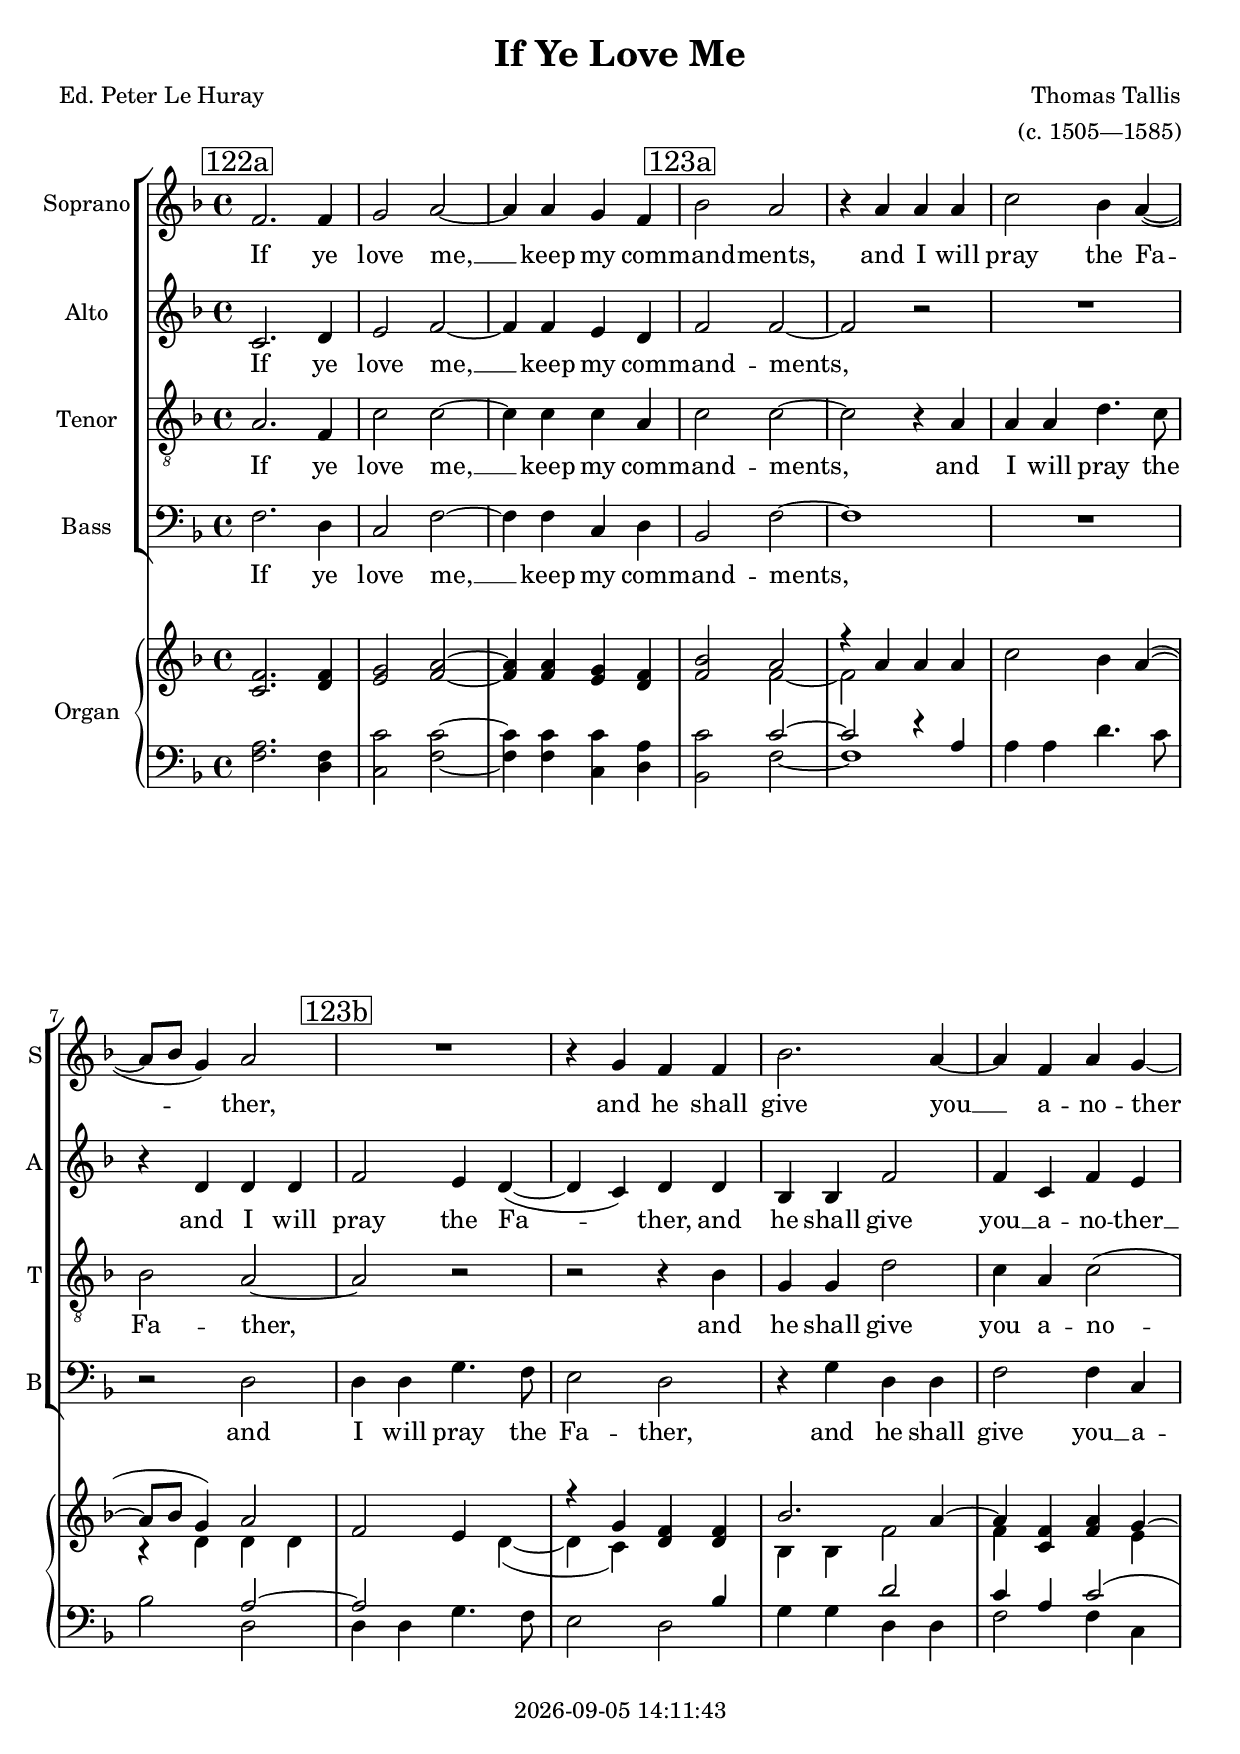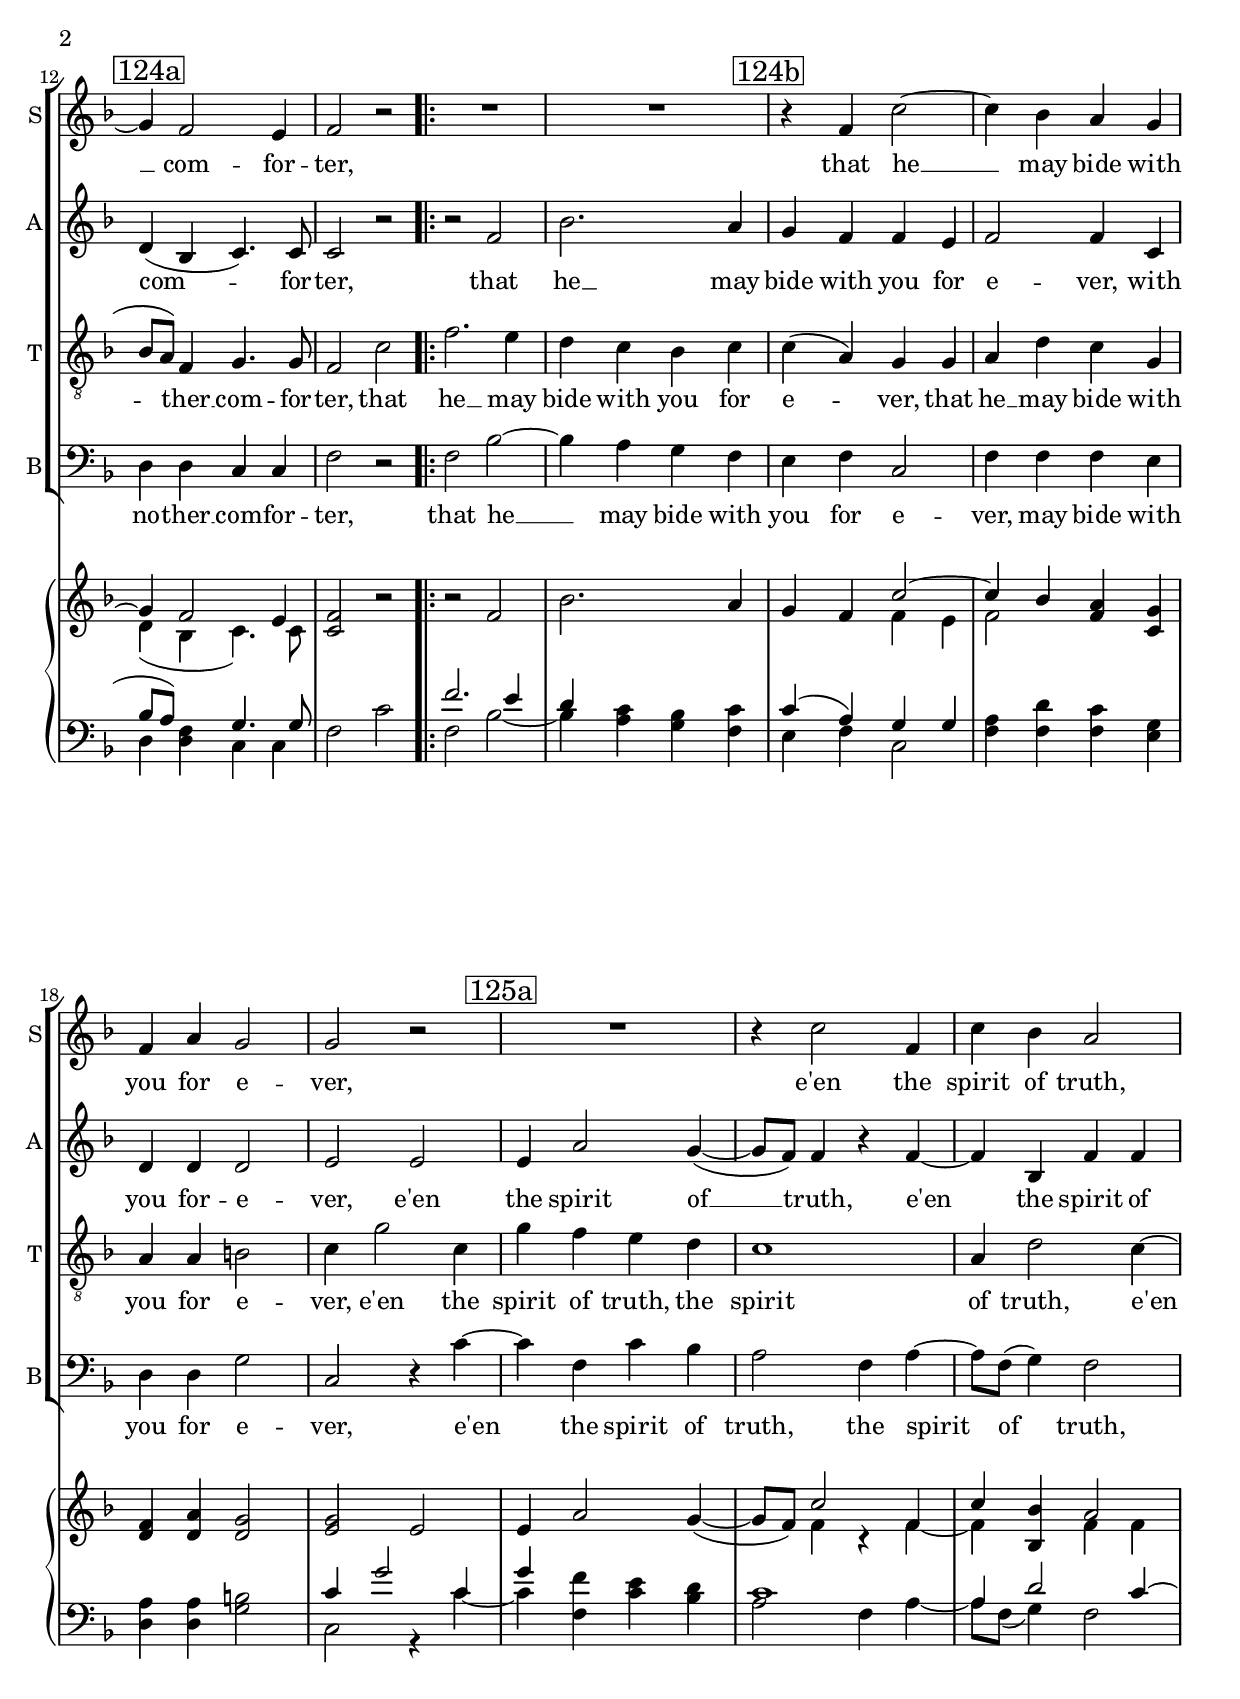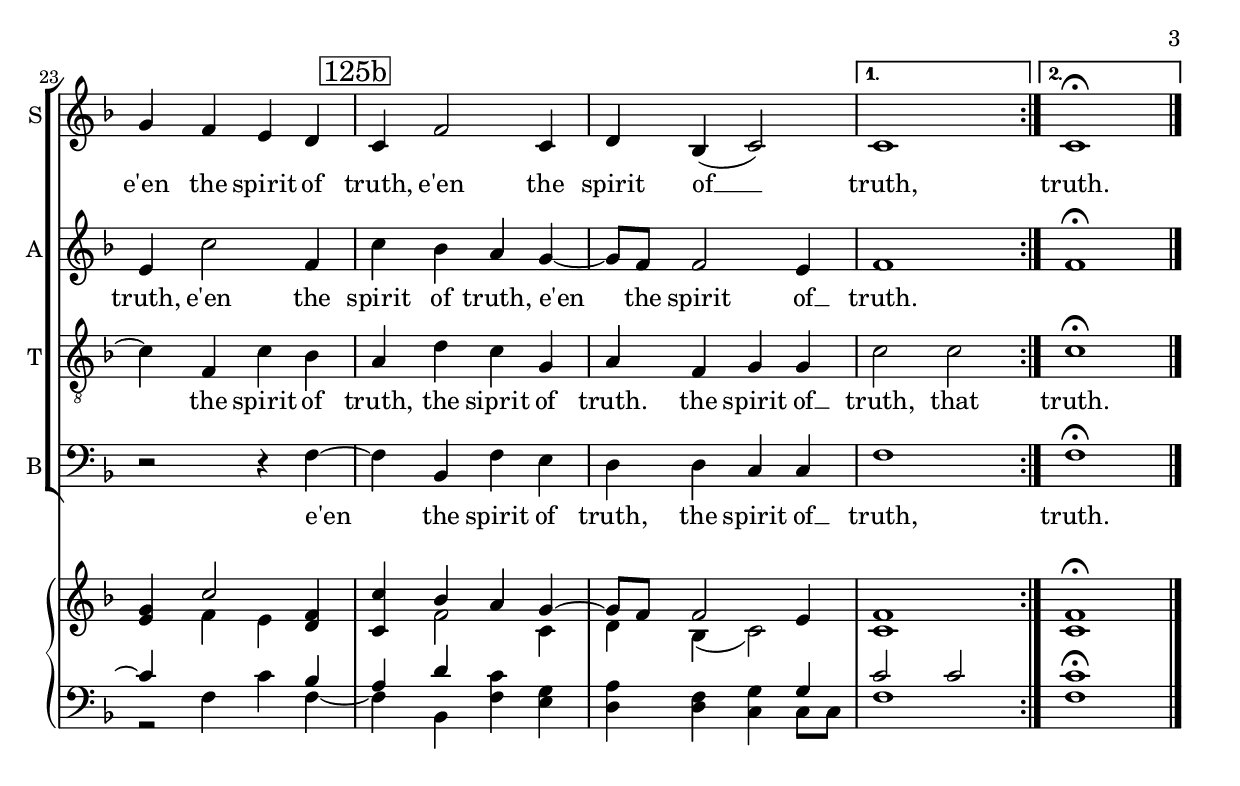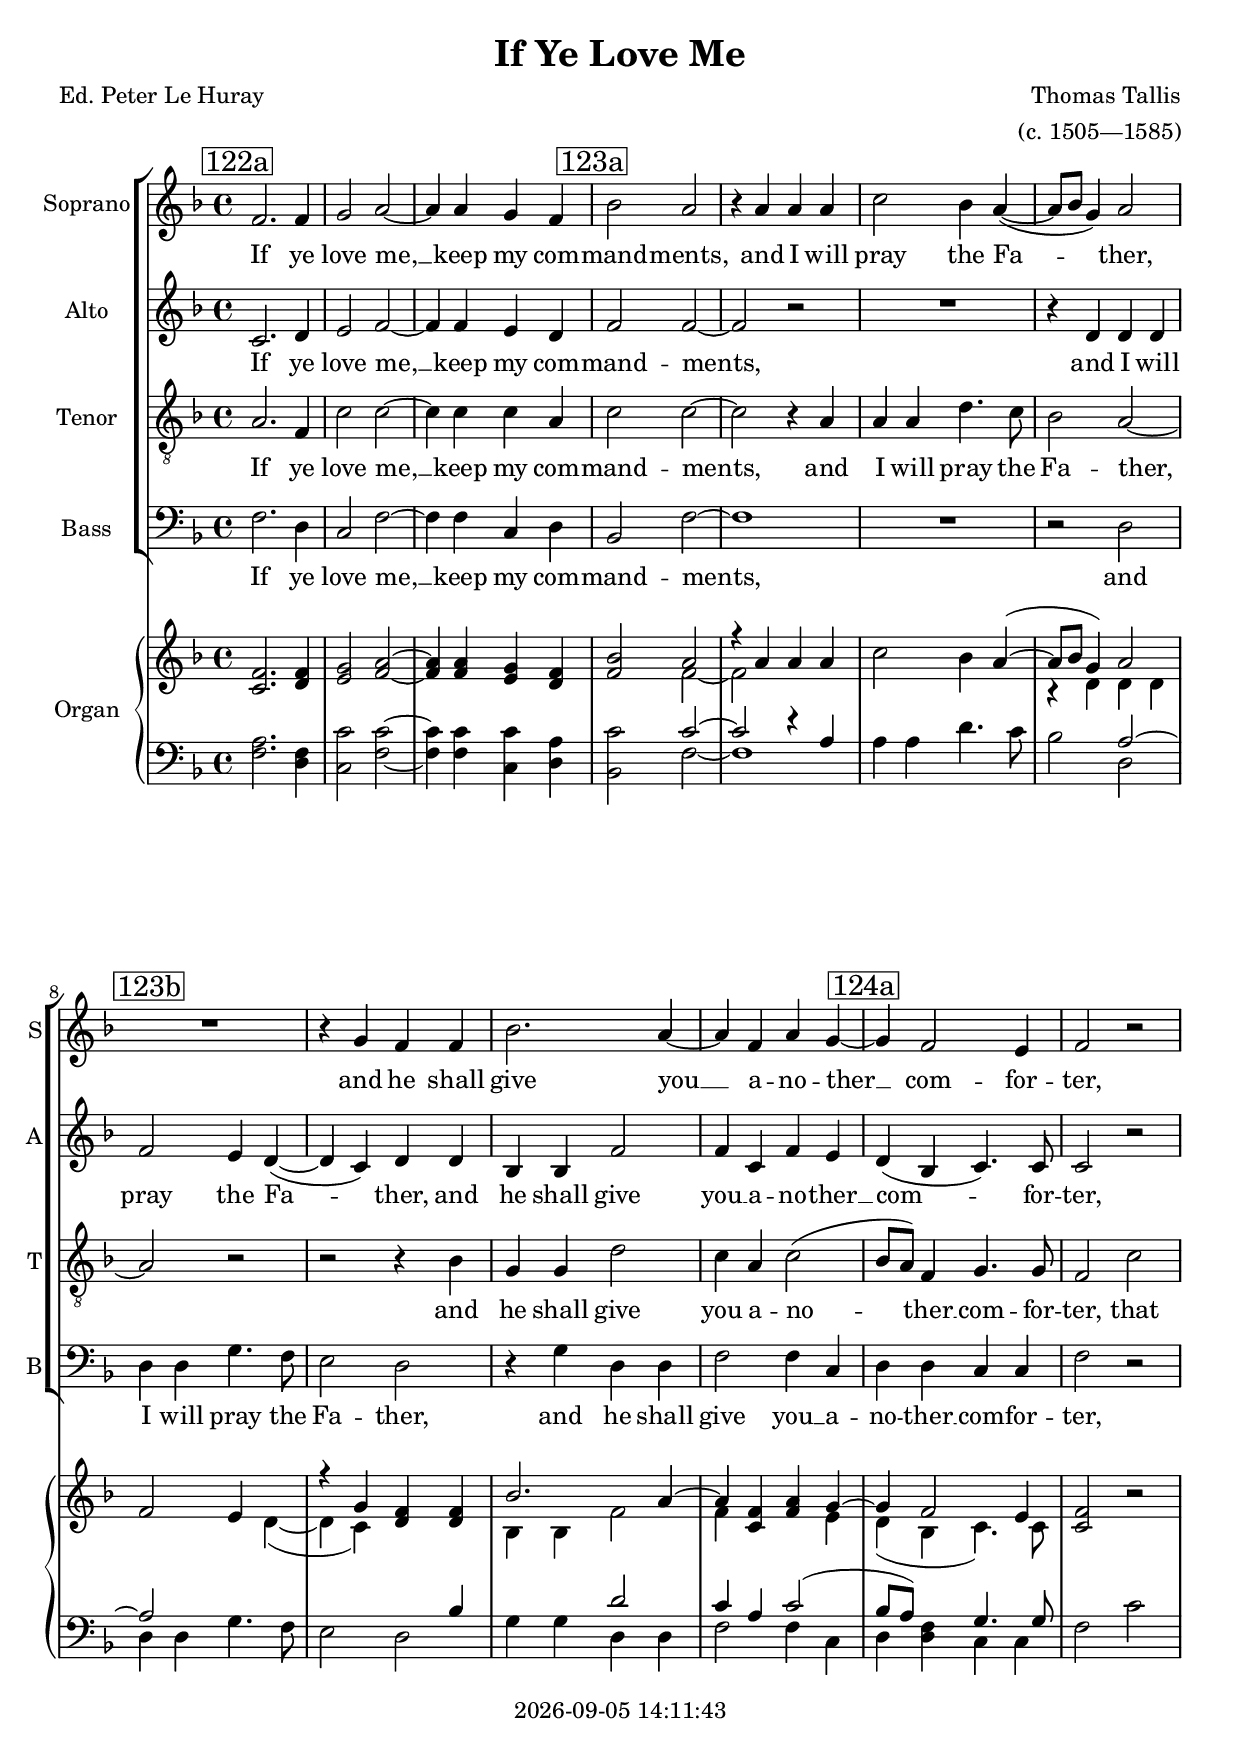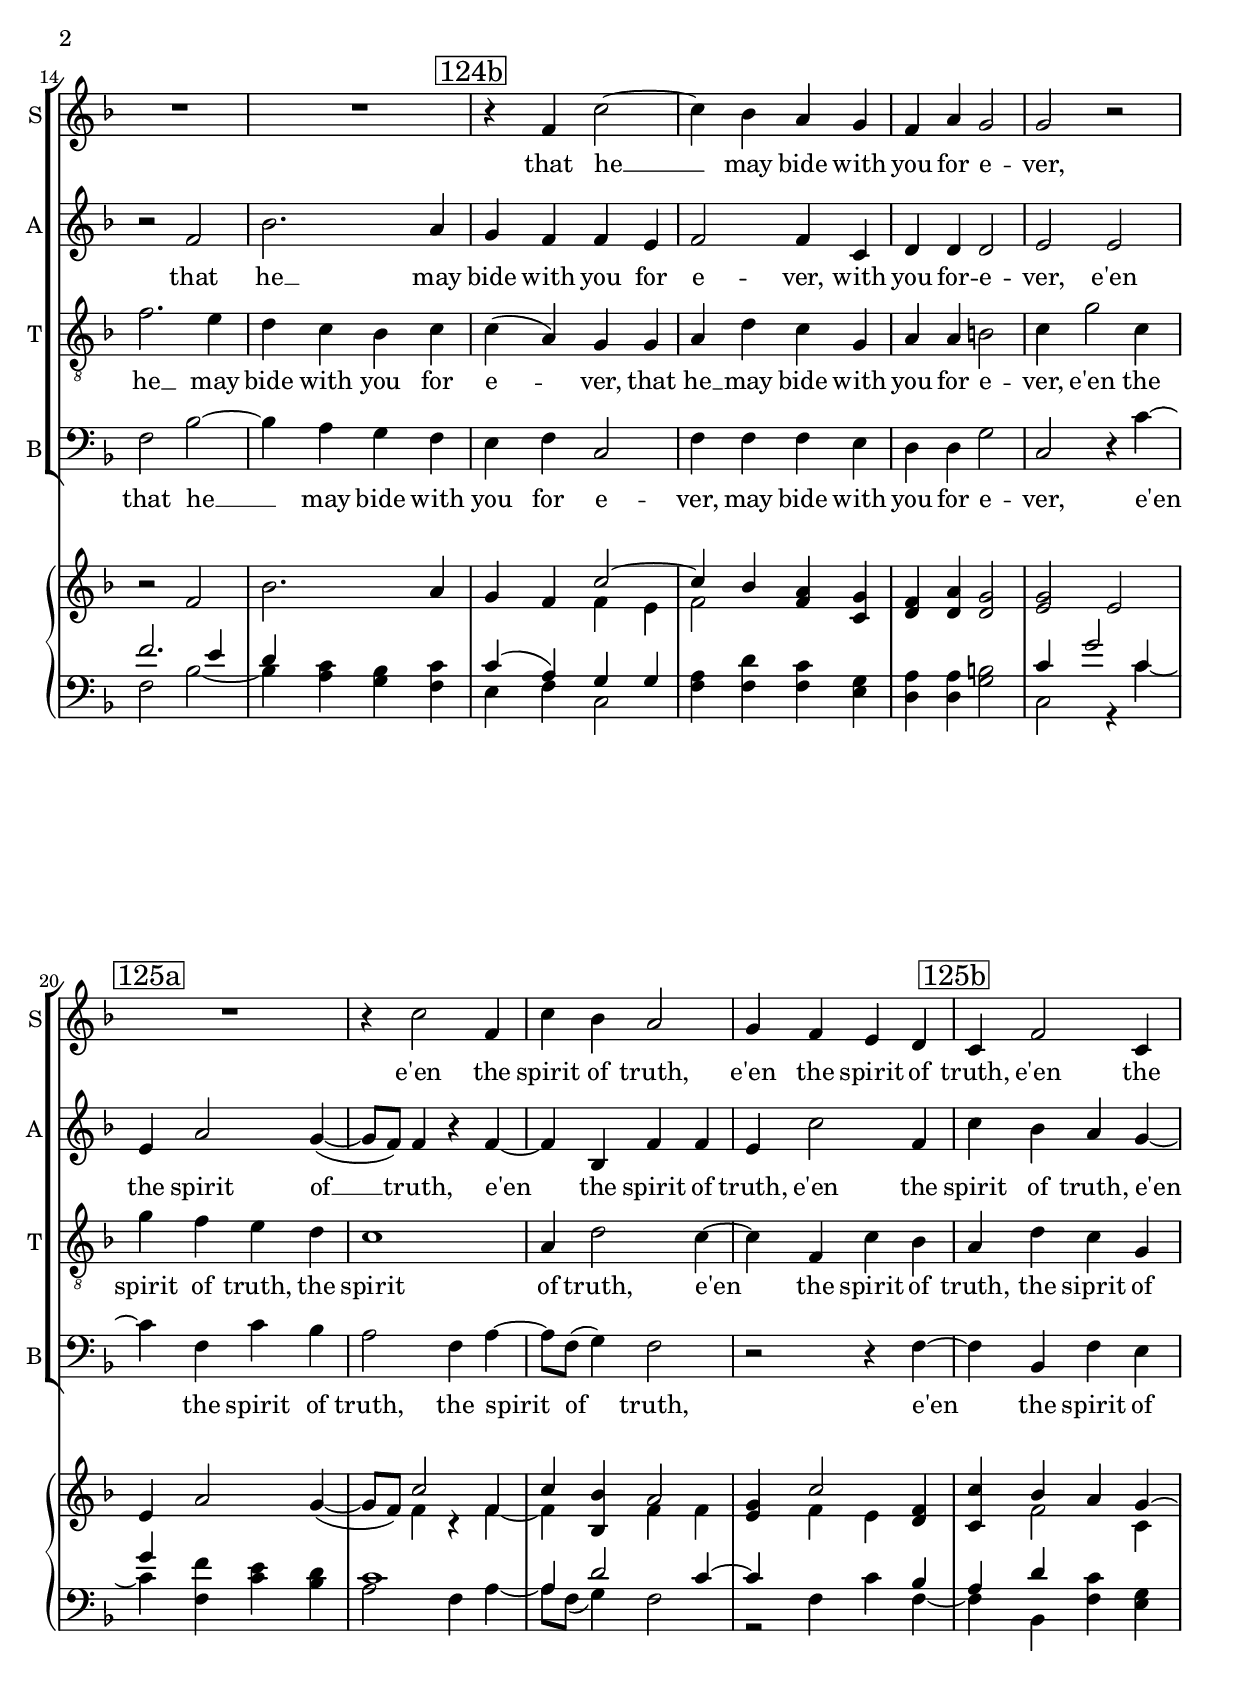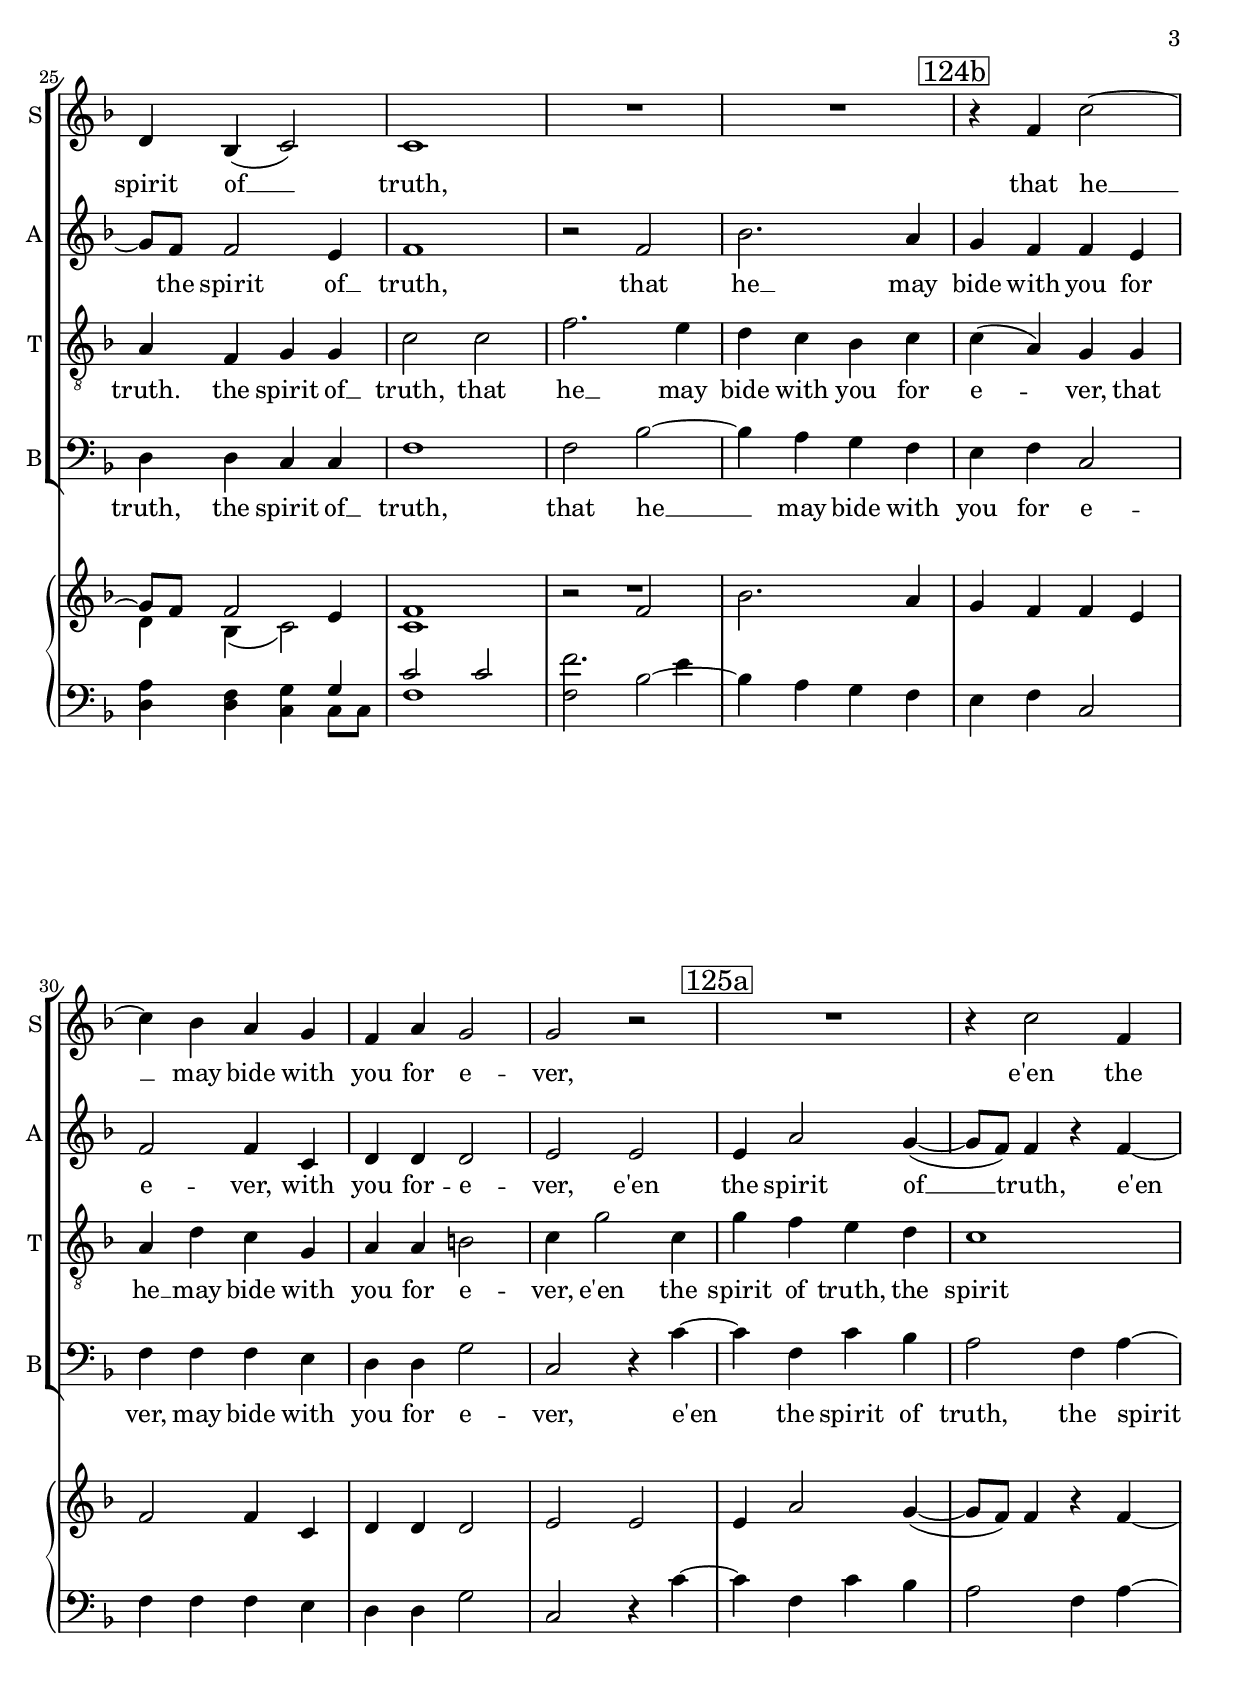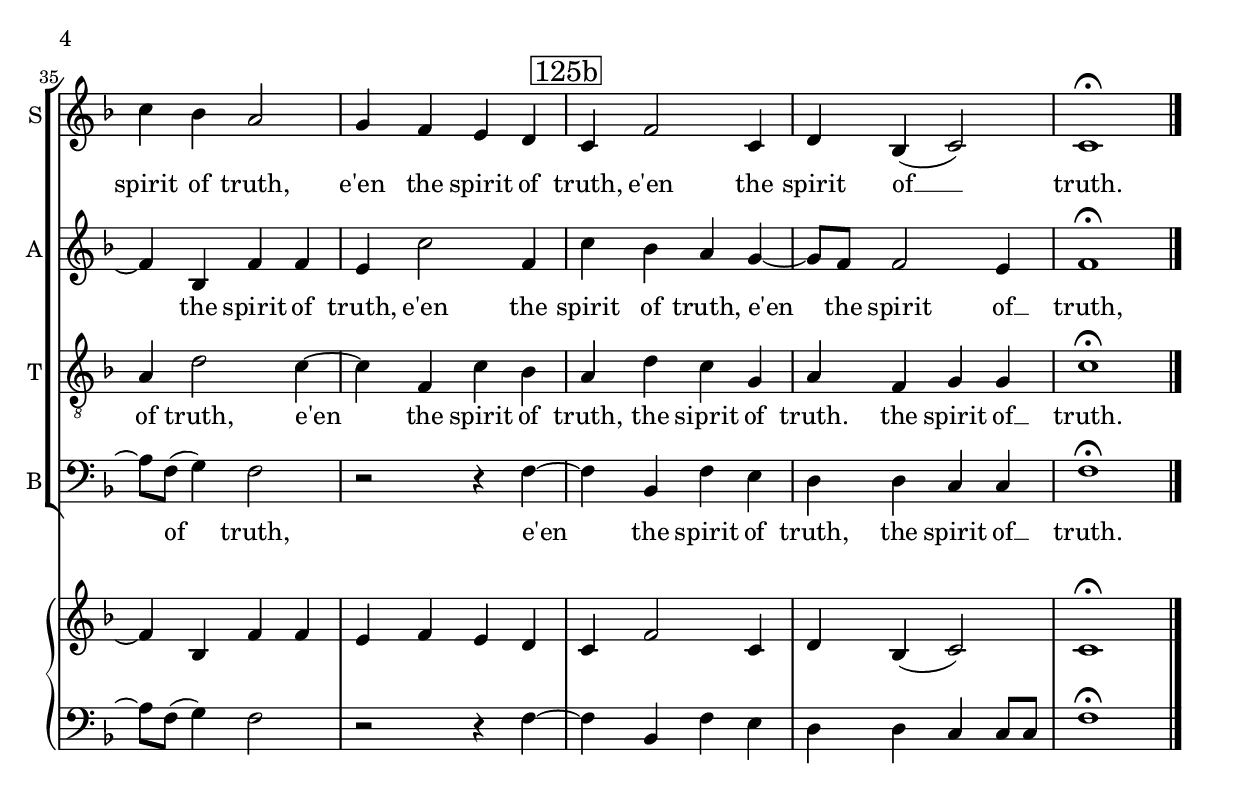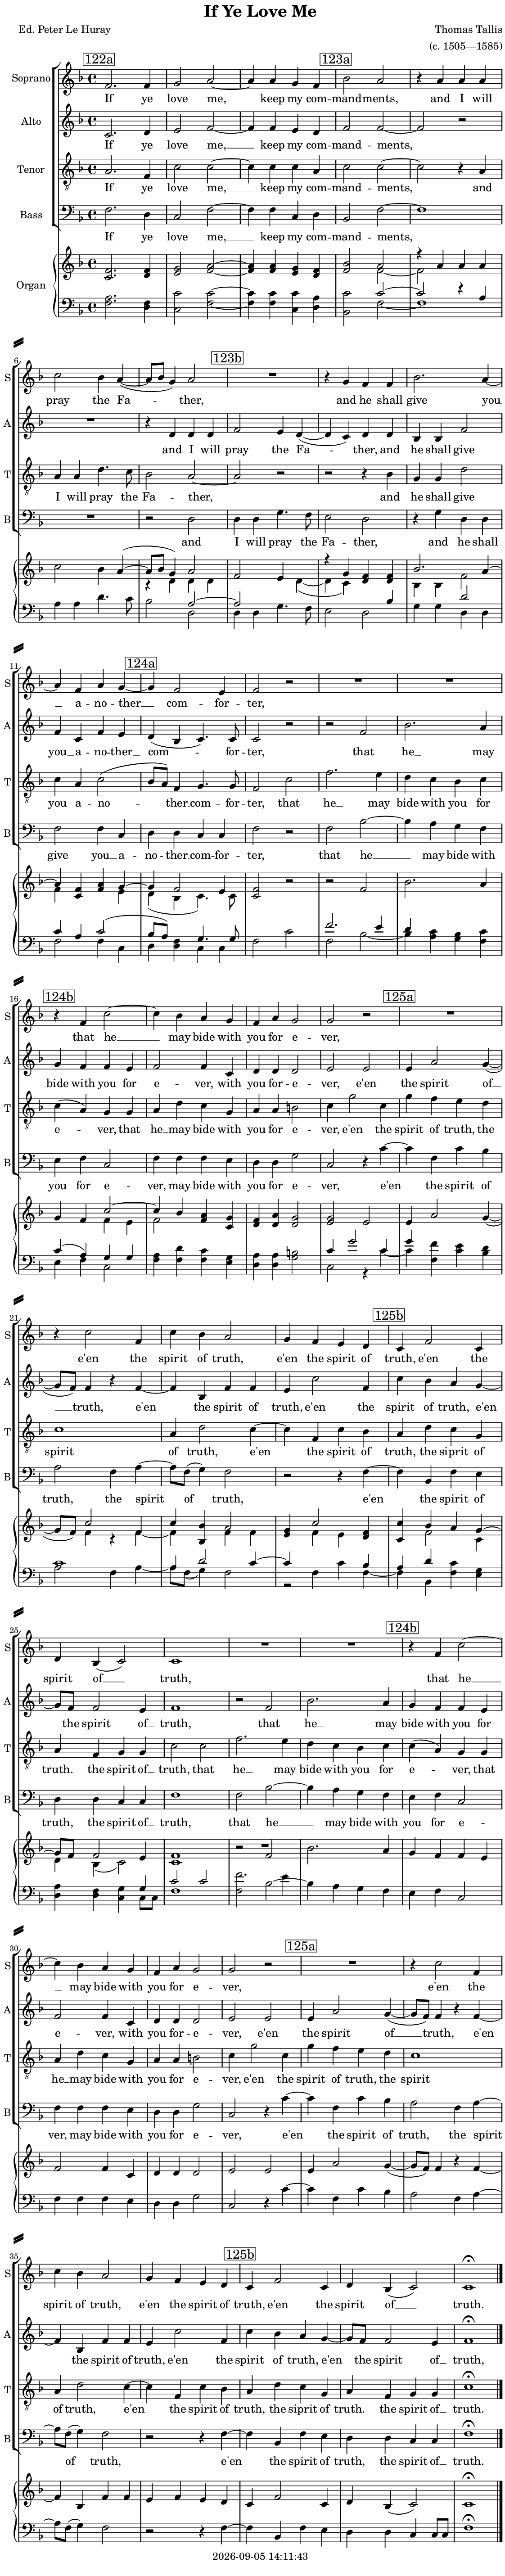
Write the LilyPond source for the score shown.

\version "2.22.0"

\include "predefined-guitar-fretboards.ly"
\include "articulate.ly"

today = #(strftime "%Y-%m-%d %H:%M:%S" (localtime (current-time)))

\header {
% centered at top
%  dedication  = "dedication"
  title       = "If Ye Love Me"
%  subtitle    = "subtitle"
%  subsubtitle = "subsubtitle"
%  instrument  = "instrument"
  
% arrangement of following lines:
%
%  poet    composer
%  meter   arranger
%  piece       opus

  composer    = "Thomas Tallis"
  arranger    = "(c. 1505—1585)"
%  opus        = "opus"

  poet        = "Ed. Peter Le Huray"
%  meter       = "meter"
%  piece       = "piece"

% centered at bottom
% tagline     = "tagline" % default lilypond version
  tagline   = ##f
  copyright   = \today
}

% #(set-global-staff-size 16)

global = {
  \key f \major
  \time 4/4
}

TempoTrack = {
  \tempo 4=120
  \set Score.tempoHideNote = ##t
  s4
}

RehearsalTrack = {
%  \set Score.currentBarNumber = #5
  \mark \markup { \box "122a" } s1*3
  \mark \markup { \box "123a" } s1*4
  \mark \markup { \box "123b" } s1*4
  \mark \markup { \box "124a" } s1*2
  \repeat volta 2 {
    s1*2
    \mark \markup { \box "124b" } s1*4
    \mark \markup { \box "125a" } s1*4
    \mark \markup { \box "125b" } s1*2
  }
  \alternative {{s1}{s1}}
}

soprano = \relative {
  \global
  f'2. 4
  g2 a~
  a4 a g f
  bes2 a % 123a
  r4 a a a
  c2 bes4 a~(
  a8 bes g4) a2
  R1 % 123b
  r4 g f f
  bes2. a4~
  a4 f a g~
  g4 f2 e4 % 124a
  f2 r
  \repeat volta 2 {
    R1
    R1
    r4 f c'2~ % 124b
    c4 bes a g
    f4 a g2
    g2 r
    R1 % 125a
    r4 c2 f,4
    c'4 bes a2
    g4 f e d
    c4 f2 c4 % 125b
    d4 bes(c2)
  }
  \alternative {
    { c1         }
    { c1\fermata }
  }
  \bar "|."
}

wordsSop = \lyricmode {
  If ye love me, __ keep my com -- mand -- ments,
  and I will pray the Fa -- ther,
  and he shall give you __ a -- no -- ther __ com -- for -- ter,
  that he __ may bide with you for e -- ver,
  e'en the spirit of truth,
  e'en the spirit of truth,
  e'en the spirit of __ truth,
  truth.
}

wordsSopSingle = \lyricmode {
  If ye love me, __ keep my com -- mand -- ments,
  and I will pray the Fa -- ther,
  and he shall give you __ a -- no -- ther __ com -- for -- ter,
  that he __ may bide with you for e -- ver,
  e'en the spirit of truth,
  e'en the spirit of truth,
  e'en the spirit of __ truth,
  that he __ may bide with you for e -- ver,
  e'en the spirit of truth,
  e'en the spirit of truth,
  e'en the spirit of __ truth.
}

wordsSopMidi = \lyricmode {
  "If " "ye " "love " "me, "  "keep " "my " com mand "ments, "
  "\nand " "I " "will " "pray " "the " Fa "ther, "
  "\nand " "he " "shall " "give " "you "  a no "ther "  com for "ter, "
  "\nthat " "he "  "may " "bide " "with " "you " "for " e "ver, "
  "\ne'en " "the " "spirit " "of " "truth, "
  "\ne'en " "the " "spirit " "of " "truth, "
  "\ne'en " "the " "spirit " "of "  "truth, "
  "\nthat " "he "  "may " "bide " "with " "you " "for " e "ver, "
  "\ne'en " "the " "spirit " "of " "truth, "
  "\ne'en " "the " "spirit " "of " "truth, "
  "\ne'en " "the " "spirit " "of "  "truth. "
}

alto = \relative {
  \global
  c'2. d4
  e2 f~
  f4 4 e d
  f2 2~ % 123a
  f2 r
  R1
  r4 d d d
  f2 e4 d~( % 123b
  d4 c) d d
  bes4 4 f'2
  f4 c f e
  d4(bes c4.) 8 % 124a
  c2 r
  \repeat volta 2 {
    r2 f
    bes2. a4
    g4 f f e % 124b
    f2 4 c
    d4 4 2
    e2 e
    e4 a2 g4~( % 125a
    g8 f) f4 r f~
    f4 bes, f' f
    e4 c'2 f,4
    c'4 bes a g~ % 125b
    g8 f f2 e4
  }
  \alternative {
    { f1         }
    { f1\fermata }
  }
  \bar "|."
}

wordsAlto = \lyricmode {
  If ye love me, __ keep my com -- mand -- ments,
  and I will pray the Fa -- ther,
  and he shall give you __ a -- no -- ther __ com -- for -- ter,
  that he __ may bide with you for e -- ver,
  with you for -- e -- ver,
  e'en the spirit of __ truth,
  e'en the spirit of truth,
  e'en the spirit of truth,
  e'en the spirit of __ truth.
}

wordsAltoSingle = \lyricmode {
  If ye love me, __ keep my com -- mand -- ments,
  and I will pray the Fa -- ther,
  and he shall give you __ a -- no -- ther __ com -- for -- ter,
  that he __ may bide with you for e -- ver,
  with you for -- e -- ver,
  e'en the spirit of __ truth,
  e'en the spirit of truth,
  e'en the spirit of truth,
  e'en the spirit of __ truth,
  that he __ may bide with you for e -- ver,
  with you for -- e -- ver,
  e'en the spirit of __ truth,
  e'en the spirit of truth,
  e'en the spirit of truth,
  e'en the spirit of __ truth,
}

wordsAltoMidi = \lyricmode {
  "If " "ye " "love " "me, "  "keep " "my " com mand "ments, "
  "\nand " "I " "will " "pray " "the " Fa "ther, "
  "\nand " "he " "shall " "give " "you "  a no "ther "  com for "ter, "
  "\nthat " "he "  "may " "bide " "with " "you " "for " e "ver, "
  "\nwith " "you " for e "ver, "
  "\ne'en " "the " "spirit " "of "  "truth, "
  "\ne'en " "the " "spirit " "of " "truth, "
  "\ne'en " "the " "spirit " "of " "truth, "
  "\ne'en " "the " "spirit " "of "  "truth, "
  "\nthat " "he "  "may " "bide " "with " "you " "for " e "ver, "
  "\nwith " "you " for e "ver, "
  "\ne'en " "the " "spirit " "of "  "truth, "
  "\ne'en " "the " "spirit " "of " "truth, "
  "\ne'en " "the " "spirit " "of " "truth, "
  "\ne'en " "the " "spirit " "of "  "truth, "
}

tenor = \relative {
  \global
  a2. f4
  c'2 2~
  c4 4 4 a
  c2 2~ % 123a
  c2 r4 a
  a4 4 d4. c8
  bes2 a~
  a2 r % 123b
  r2 r4 bes
  g4 4 d'2
  c4 a c2(
  bes8 a) f4 g4. 8 % 124a
  f2 c'
  \repeat volta 2 {
    f2. e4
    d4 c bes c
    c4(a) g g % 124b
    a4 d c g
    a4 4 b2
    c4 g'2 c,4
    g'4 f e d % 125a
    c1
    a4 d2 c4~
    c4 f, c' bes
    a4 d c g % 125b
    a4 f g g
  }
  \alternative {
    { c2 2 }
    { c1\fermata }
  }
  \bar "|."
}

wordsTenor = \lyricmode {
  If ye love me, __ keep my com -- mand -- ments,
  and I will pray the Fa -- ther,
  and he shall give you a -- no -- ther __ com -- for -- ter,
  that he __ may bide with you for e -- ver,
  that he __ may bide with you for e -- ver,
  e'en the spirit of truth, the spirit of truth,
  e'en the spirit of truth, the siprit of truth.
  the spirit of __ truth, that
  truth.
}

wordsTenorSingle = \lyricmode {
  If ye love me, __ keep my com -- mand -- ments,
  and I will pray the Fa -- ther,
  and he shall give you a -- no -- ther __ com -- for -- ter,
  that he __ may bide with you for e -- ver,
  that he __ may bide with you for e -- ver,
  e'en the spirit of truth, the spirit of truth,
  e'en the spirit of truth, the siprit of truth.
  the spirit of __ truth,
  that he __ may bide with you for e -- ver,
  that he __ may bide with you for e -- ver,
  e'en the spirit of truth, the spirit of truth,
  e'en the spirit of truth, the siprit of truth.
  the spirit of __ truth.
}

wordsTenorMidi = \lyricmode {
  "If " "ye " "love " "me, "  "keep " "my " com mand "ments, "
  "\nand " "I " "will " "pray " "the " Fa "ther, "
  "\nand " "he " "shall " "give " "you " a no "ther "  com for "ter, "
  "\nthat " "he "  "may " "bide " "with " "you " "for " e "ver, "
  "\nthat " "he "  "may " "bide " "with " "you " "for " e "ver, "
  "\ne'en " "the " "spirit " "of " "truth, " "the " "spirit " "of " "truth, "
  "\ne'en " "the " "spirit " "of " "truth, " "the " "siprit " "of " "truth. "
  "\nthe " "spirit " "of "  "truth, "
  "\nthat " "he "  "may " "bide " "with " "you " "for " e "ver, "
  "\nthat " "he "  "may " "bide " "with " "you " "for " e "ver, "
  "\ne'en " "the " "spirit " "of " "truth, " "the " "spirit " "of " "truth, "
  "\ne'en " "the " "spirit " "of " "truth, " "the " "siprit " "of " "truth. "
  "\nthe " "spirit " "of "  "truth. "
}

bass = \relative {
  \global
  f2. d4
  c2 f~
  f4 f c d
  bes2 f'~ % 123a
  f1
  R1
  r2 d
  d4 d g4. f8 % 123b
  e2 d
  r4 g d d
  f2 4 c
  d4 d c c % 124a
  f2 r
  \repeat volta 2 {
    f2 bes~
    bes4 a g f
    e4 f c2 % 124b
    f4 4 4 e
    d4 4 g2
    c,2 r4 c'~
    c4 f, c' bes % 125a
    a2 f4 a~
    a8 f(g4) f2
    r2 r4 f~
    f4 bes, f' e % 125b
    d4 d c c
  }
  \alternative {
    { f1 }
    { f1\fermata }
  }
  \bar "|."
}

wordsBass = \lyricmode {
  If ye love me, __ keep my com -- mand -- ments,
  and I will pray the Fa -- ther,
  and he shall give you __ a -- no -- ther __ com -- for -- ter,
  that he __ may bide with you for e -- ver,
  may bide with you for e -- ver,
  e'en the spirit of truth, the spirit of truth,
  e'en the spirit of truth, the spirit of __ truth,
  truth.
}

wordsBassSingle = \lyricmode {
  If ye love me, __ keep my com -- mand -- ments,
  and I will pray the Fa -- ther,
  and he shall give you __ a -- no -- ther __ com -- for -- ter,
  that he __ may bide with you for e -- ver,
  may bide with you for e -- ver,
  e'en the spirit of truth, the spirit of truth,
  e'en the spirit of truth, the spirit of __ truth,
  that he __ may bide with you for e -- ver,
  may bide with you for e -- ver,
  e'en the spirit of truth, the spirit of truth,
  e'en the spirit of truth, the spirit of __ truth.
}

wordsBassMidi = \lyricmode {
  "If " "ye " "love " "me, "  "keep " "my " com mand "ments, "
  "\nand " "I " "will " "pray " "the " Fa "ther, "
  "\nand " "he " "shall " "give " "you "  a no "ther "  com for "ter, "
  "\nthat " "he "  "may " "bide " "with " "you " "for " e "ver, "
  "\nmay " "bide " "with " "you " "for " e "ver, "
  "\ne'en " "the " "spirit " "of " "truth, " "the " "spirit " "of " "truth, "
  "\ne'en " "the " "spirit " "of " "truth, " "the " "spirit " "of "  "truth, "
  "\nthat " "he "  "may " "bide " "with " "you " "for " e "ver, "
  "\nmay " "bide " "with " "you " "for " e "ver, "
  "\ne'en " "the " "spirit " "of " "truth, " "the " "spirit " "of " "truth, "
  "\ne'en " "the " "spirit " "of " "truth, " "the " "spirit " "of "  "truth. "
}

pianoRHone = \relative {
  \global
  f'2. 4
  g2 a~
  a4 a g f
  bes2 a % 123a
  r4 a a a
  c2 bes4 a~(
  a8 bes g4) a2
  R1 % 123b
  r4 g f f
  bes2. a4~
  a4 f a g~
  g4 f2 e4 % 124a
  f2 r
  \repeat volta 2 {
    R1
    R1
    r4 f c'2~ % 124b
    c4 bes a g
    f4 a g2
    g2 r
    R1 % 125a
    r4 c2 f,4
    c'4 bes a2
    g4 c2 f,4
    c'4 bes a g~ % 125b
    g8 f f2 e4
  }
  \alternative {
    { f1         }
    { f1\fermata }
  }
  \bar "|."
}

pianoRHtwo = \relative {
  \global
  c'2. d4
  e2 f~
  f4 4 e d
  f2 2~ % 123a
  f2 r
  R1
  r4 d d d
  f2 e4 d~( % 123b
  d4 c) d d
  bes4 4 f'2
  f4 c f e
  d4(bes c4.) 8 % 124a
  c2 r
  \repeat volta 2 {
    r2 f
    bes2. a4
    g4 f f e % 124b
    f2 4 c
    d4 4 2
    e2 e
    e4 a2 g4~( % 125a
    g8 f) f4 r f~
    f4 bes, f' f
    e4 f4 e d
    c4 f2 c4 % 125b
    d4 bes(c2)
  }
  \alternative {
    { c1         }
    { c1\fermata }
  }
  \bar "|."
}

dynamicsPiano = {
  \override DynamicTextSpanner.style = #'none
}

pianoLHone = \relative {
  \global
  a2. f4
  c'2 2~
  c4 4 4 a
  c2 2~ % 123a
  c2 r4 a
  a4 4 d4. c8
  bes2 a~
  a2 r % 123b
  r2 r4 bes
  g4 4 d'2
  c4 a c2(
  bes8 a) f4 g4. 8 % 124a
  f2 c'
  \repeat volta 2 {
    f2. e4
    d4 c bes c
    c4(a) g g % 124b
    a4 d c g
    a4 4 b2
    c4 g'2 c,4
    g'4 f e d % 125a
    c1
    a4 d2 c4~
    c4 f, c' bes
    a4 d c g % 125b
    a4 f g g
  }
  \alternative {
    { c2 2 }
    { c1\fermata }
  }
  \bar "|."
}

pianoLHtwo = \relative {
  \global
  f2. d4
  c2 f~
  f4 f c d
  bes2 f'~ % 123a
  f1
  R1
  r2 d
  d4 d g4. f8 % 123b
  e2 d
  r4 g d d
  f2 4 c
  d4 d c c % 124a
  f2 r
  \repeat volta 2 {
    f2 bes~
    bes4 a g f
    e4 f c2 % 124b
    f4 4 4 e
    d4 4 g2
    c,2 r4 c'~
    c4 f, c' bes % 125a
    a2 f4 a~
    a8 f(g4) f2
    r2 r4 f~
    f4 bes, f' e % 125b
    d4 d c c8 8
  }
  \alternative {
    { f1 }
    { f1\fermata }
  }
  \bar "|."
}

\book {
  \bookOutputSuffix "repeat"
%  \paper {
%    top-margin = 0
%    left-margin = 7
%    right-margin = 1
%    paper-width = 190\mm
%    page-breaking = #ly:one-page-breaking
%    system-system-spacing.basic-distance = #22
%    system-separator-markup = \slashSeparator
%  }
  \score {
%   \unfoldRepeats
%   \articulate
    <<
      <<
        \new ChoirStaff <<
                                % Single soprano staff
          \new Staff = soprano \with {
            instrumentName = #"Soprano"
            shortInstrumentName = #"S"
          }
          <<
            \new Voice \TempoTrack
            \new Voice \RehearsalTrack
            \new Voice \soprano
            \addlyrics \wordsSop
          >>
                                % Single alto staff
          \new Staff = alto \with {
            instrumentName = #"Alto"
            shortInstrumentName = #"A"
          }
          <<
            \new Voice \alto
            \addlyrics \wordsAlto
          >>
                                % Single tenor staff
          \new Staff = tenor \with {
            instrumentName = #"Tenor"
            shortInstrumentName = #"T"
          }
          <<
            \clef "treble_8"
            \new Voice \tenor
            \addlyrics \wordsTenor
          >>
                                % Single bass staff
          \new Staff = bass \with {
            instrumentName = #"Bass"
            shortInstrumentName = #"B"
          }
          <<
            \clef "bass"
            \new Voice \bass
            \addlyrics \wordsBass
          >>
        >>
        \new PianoStaff = piano \with {instrumentName = "Organ"} <<
          \new Staff = pianorh \with {
            printPartCombineTexts = ##f
          }
          <<
            \new Voice \partCombine \pianoRHone \pianoRHtwo
          >>
          \new Dynamics \dynamicsPiano
          \new Staff = pianolh \with {
            printPartCombineTexts = ##f
          }
          <<
            \clef "bass"
            \new Voice \partCombine \pianoLHone \pianoLHtwo
          >>
        >>
      >>
    >>
    \layout {
      indent = 1.5\cm
      \pointAndClickOff
      \context {
        \Staff \RemoveAllEmptyStaves
      }
    }
  }
}

\book {
  \bookOutputSuffix "single"
%  \paper {
%    top-margin = 0
%    left-margin = 7
%    right-margin = 1
%    paper-width = 190\mm
%    page-breaking = #ly:one-page-breaking
%    system-system-spacing.basic-distance = #22
%    system-separator-markup = \slashSeparator
%  }
  \score {
    \unfoldRepeats
%   \articulate
    <<
      <<
        \new ChoirStaff <<
                                % Single soprano staff
          \new Staff = soprano \with {
            instrumentName = #"Soprano"
            shortInstrumentName = #"S"
          }
          <<
            \new Voice \TempoTrack
            \new Voice \RehearsalTrack
            \new Voice \soprano
            \addlyrics \wordsSopSingle
          >>
                                % Single alto staff
          \new Staff = alto \with {
            instrumentName = #"Alto"
            shortInstrumentName = #"A"
          }
          <<
            \new Voice \alto
            \addlyrics \wordsAltoSingle
          >>
                                % Single tenor staff
          \new Staff = tenor \with {
            instrumentName = #"Tenor"
            shortInstrumentName = #"T"
          }
          <<
            \clef "treble_8"
            \new Voice \tenor
            \addlyrics \wordsTenorSingle
          >>
                                % Single bass staff
          \new Staff = bass \with {
            instrumentName = #"Bass"
            shortInstrumentName = #"B"
          }
          <<
            \clef "bass"
            \new Voice \bass
            \addlyrics \wordsBassSingle
          >>
        >>
        \new PianoStaff = piano \with {instrumentName = "Organ"} <<
          \new Staff = pianorh \with {
            printPartCombineTexts = ##f
          }
          <<
            \new Voice \partCombine \pianoRHone \pianoRHtwo
          >>
          \new Dynamics \dynamicsPiano
          \new Staff = pianolh \with {
            printPartCombineTexts = ##f
          }
          <<
            \clef "bass"
            \new Voice \partCombine \pianoLHone \pianoLHtwo
          >>
        >>
      >>
    >>
    \layout {
      indent = 1.5\cm
      \pointAndClickOff
      \context {
        \Staff \RemoveAllEmptyStaves
      }
    }
  }
}

\book {
  \bookOutputSuffix "singlepage"
  \paper {
    top-margin = 0
    left-margin = 7
    right-margin = 1
    paper-width = 190\mm
    page-breaking = #ly:one-page-breaking
    system-system-spacing.basic-distance = #15
    system-separator-markup = \slashSeparator
  }
  \score {
    \unfoldRepeats
%   \articulate
    <<
      <<
        \new ChoirStaff <<
                                % Single soprano staff
          \new Staff = soprano \with {
            instrumentName = #"Soprano"
            shortInstrumentName = #"S"
          }
          <<
            \new Voice \TempoTrack
            \new Voice \RehearsalTrack
            \new Voice \soprano
            \addlyrics \wordsSopSingle
          >>
                                % Single alto staff
          \new Staff = alto \with {
            instrumentName = #"Alto"
            shortInstrumentName = #"A"
          }
          <<
            \new Voice \alto
            \addlyrics \wordsAltoSingle
          >>
                                % Single tenor staff
          \new Staff = tenor \with {
            instrumentName = #"Tenor"
            shortInstrumentName = #"T"
          }
          <<
            \clef "treble_8"
            \new Voice \tenor
            \addlyrics \wordsTenorSingle
          >>
                                % Single bass staff
          \new Staff = bass \with {
            instrumentName = #"Bass"
            shortInstrumentName = #"B"
          }
          <<
            \clef "bass"
            \new Voice \bass
            \addlyrics \wordsBassSingle
          >>
        >>
        \new PianoStaff = piano \with {instrumentName = "Organ"} <<
          \new Staff = pianorh \with {
            printPartCombineTexts = ##f
          }
          <<
            \new Voice \partCombine \pianoRHone \pianoRHtwo
          >>
          \new Dynamics \dynamicsPiano
          \new Staff = pianolh \with {
            printPartCombineTexts = ##f
          }
          <<
            \clef "bass"
            \new Voice \partCombine \pianoLHone \pianoLHtwo
          >>
        >>
      >>
    >>
    \layout {
      indent = 1.5\cm
      \pointAndClickOff
      \context {
        \Staff \RemoveAllEmptyStaves
      }
    }
  }
}

\book {
  \bookOutputSuffix "midi-sop"
  \score {
    \unfoldRepeats
%   \articulate
    <<
      <<
        \new ChoirStaff <<
                                % Single soprano staff
          \new Staff = soprano \with {
            instrumentName = #"Soprano"
            shortInstrumentName = #"S"
            midiInstrument = "choir aahs"
          }
          <<
            \new Voice \TempoTrack
            \new Voice \soprano
            \addlyrics \wordsSopMidi
          >>
                                % Single alto staff
          \new Staff = alto \with {
            instrumentName = #"Alto"
            shortInstrumentName = #"A"
            midiInstrument = "choir aahs"
          }
          <<
            \new Voice \alto
          >>
                                % Single tenor staff
          \new Staff = tenor \with {
            instrumentName = #"Tenor"
            shortInstrumentName = #"T"
            midiInstrument = "choir aahs"
          }
          <<
            \clef "treble_8"
            \new Voice \tenor
          >>
                                % Single bass staff
          \new Staff = bass \with {
            instrumentName = #"Bass"
            shortInstrumentName = #"B"
            midiInstrument = "choir aahs"
          }
          <<
            \clef "bass"
            \new Voice \bass
          >>
        >>
        \new PianoStaff = piano \with {instrumentName = "Organ"} <<
          \new Staff = piano \with {
            midiInstrument = "church organ"
          }
          <<
            \new Voice \pianoRHone
            \new Voice \pianoRHtwo
            \new Dynamics \dynamicsPiano
            \new Voice \pianoLHone
            \new Voice \pianoLHtwo
          >>
        >>
      >>
    >>
    \midi {}
  }
}

\book {
  \bookOutputSuffix "midi-alto"
  \score {
    \unfoldRepeats
%   \articulate
    <<
      <<
        \new ChoirStaff <<
                                % Single soprano staff
          \new Staff = soprano \with {
            instrumentName = #"Soprano"
            shortInstrumentName = #"S"
            midiInstrument = "choir aahs"
          }
          <<
            \new Voice \TempoTrack
            \new Voice \soprano
          >>
                                % Single alto staff
          \new Staff = alto \with {
            instrumentName = #"Alto"
            shortInstrumentName = #"A"
            midiInstrument = "choir aahs"
          }
          <<
            \new Voice \alto
            \addlyrics \wordsAltoMidi
          >>
                                % Single tenor staff
          \new Staff = tenor \with {
            instrumentName = #"Tenor"
            shortInstrumentName = #"T"
            midiInstrument = "choir aahs"
          }
          <<
            \clef "treble_8"
            \new Voice \tenor
          >>
                                % Single bass staff
          \new Staff = bass \with {
            instrumentName = #"Bass"
            shortInstrumentName = #"B"
            midiInstrument = "choir aahs"
          }
          <<
            \clef "bass"
            \new Voice \bass
          >>
        >>
        \new PianoStaff = piano \with {instrumentName = "Organ"} <<
          \new Staff = piano \with {
            midiInstrument = "church organ"
          }
          <<
            \new Voice \pianoRHone
            \new Voice \pianoRHtwo
            \new Voice \pianoLHone
            \new Voice \pianoLHtwo
          >>
        >>
      >>
    >>
    \midi {}
  }
}

\book {
  \bookOutputSuffix "midi-tenor"
  \score {
    \unfoldRepeats
%   \articulate
    <<
      <<
        \new ChoirStaff <<
                                % Single soprano staff
          \new Staff = soprano \with {
            instrumentName = #"Soprano"
            shortInstrumentName = #"S"
            midiInstrument = "choir aahs"
          }
          <<
            \new Voice \TempoTrack
            \new Voice \soprano
          >>
                                % Single alto staff
          \new Staff = alto \with {
            instrumentName = #"Alto"
            shortInstrumentName = #"A"
            midiInstrument = "choir aahs"
          }
          <<
            \new Voice \alto
          >>
                                % Single tenor staff
          \new Staff = tenor \with {
            instrumentName = #"Tenor"
            shortInstrumentName = #"T"
            midiInstrument = "choir aahs"
          }
          <<
            \clef "treble_8"
            \new Voice \tenor
            \addlyrics \wordsTenorMidi
          >>
                                % Single bass staff
          \new Staff = bass \with {
            instrumentName = #"Bass"
            shortInstrumentName = #"B"
            midiInstrument = "choir aahs"
          }
          <<
            \clef "bass"
            \new Voice \bass
          >>
        >>
        \new PianoStaff = piano \with {instrumentName = "Organ"} <<
          \new Staff = piano \with {
            midiInstrument = "church organ"
          }
          <<
            \new Voice \pianoRHone
            \new Voice \pianoRHtwo
            \new Dynamics \dynamicsPiano
            \new Voice \pianoLHone
            \new Voice \pianoLHtwo
          >>
        >>
      >>
    >>
    \midi {}
  }
}

\book {
  \bookOutputSuffix "midi-bass"
  \score {
    \unfoldRepeats
%   \articulate
    <<
      <<
        \new ChoirStaff <<
                                % Single soprano staff
          \new Staff = soprano \with {
            instrumentName = #"Soprano"
            shortInstrumentName = #"S"
            midiInstrument = "choir aahs"
          }
          <<
            \new Voice \TempoTrack
            \new Voice \soprano
          >>
                                % Single alto staff
          \new Staff = alto \with {
            instrumentName = #"Alto"
            shortInstrumentName = #"A"
            midiInstrument = "choir aahs"
          }
          <<
            \new Voice \alto
          >>
                                % Single tenor staff
          \new Staff = tenor \with {
            instrumentName = #"Tenor"
            shortInstrumentName = #"T"
            midiInstrument = "choir aahs"
          }
          <<
            \clef "treble_8"
            \new Voice \tenor
          >>
                                % Single bass staff
          \new Staff = bass \with {
            instrumentName = #"Bass"
            shortInstrumentName = #"B"
            midiInstrument = "choir aahs"
          }
          <<
            \clef "bass"
            \new Voice \bass
            \addlyrics \wordsBassMidi
          >>
        >>
        \new PianoStaff = piano \with {instrumentName = "Organ"} <<
          \new Staff = piano \with {
            midiInstrument = "church organ"
          }
          <<
            \new Voice \pianoRHone
            \new Voice \pianoRHtwo
            \new Dynamics \dynamicsPiano
            \new Voice \pianoLHone
            \new Voice \pianoLHtwo
          >>
        >>
      >>
    >>
    \midi {}
  }
}
